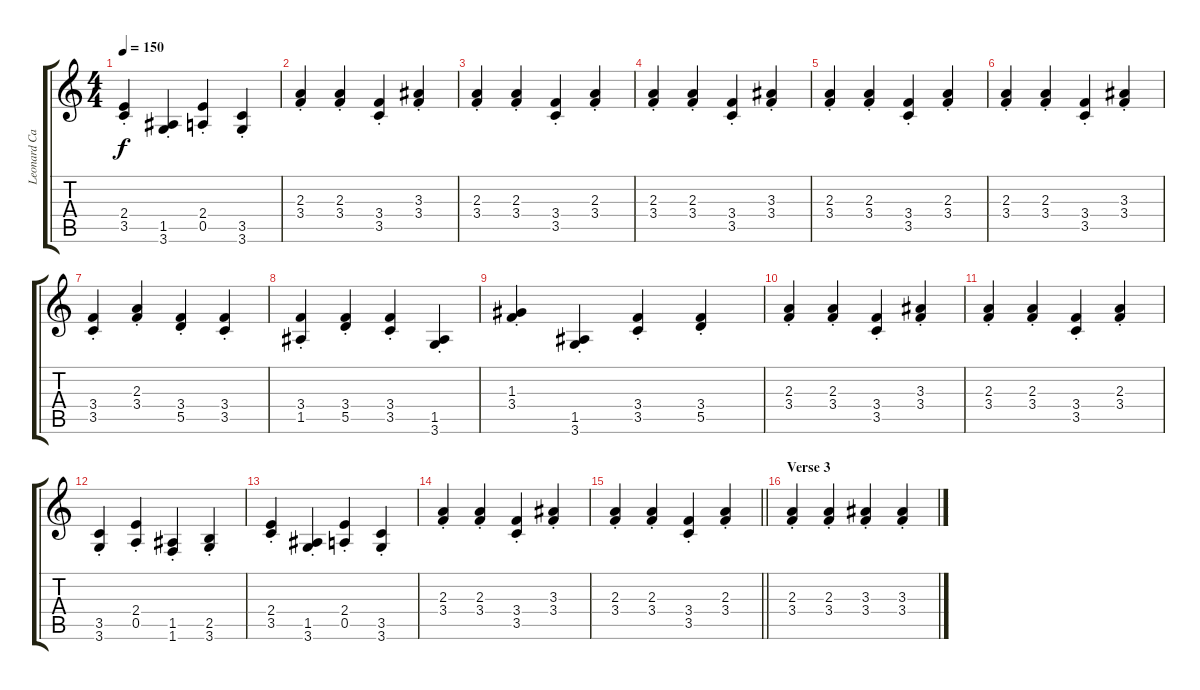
\track ("Leonard Caston" "Leonard Ca") {instrument electricguitarjazz}
\staff {score tabs}
\tuning (E4 B3 G3 D3 A2 E2) {hide}
\ts (4 4)
\tempo 150
\clef g2
\ks c
(2.4{st} 3.5{st}).4{dy f} (1.5{st} 3.6{st}).4 (2.4{st} 0.5{st}).4 (3.5{st} 3.6{st}).4 |
(2.3{st} 3.4{st}).4 (2.3{st} 3.4{st}).4 (3.4{st} 3.5{st}).4 (3.3{st} 3.4{st}).4 |
(2.3{st} 3.4{st}).4 (2.3{st} 3.4{st}).4 (3.4{st} 3.5{st}).4 (2.3{st} 3.4{st}).4 |
(2.3{st} 3.4{st}).4 (2.3{st} 3.4{st}).4 (3.4{st} 3.5{st}).4 (3.3{st} 3.4{st}).4 |
(2.3{st} 3.4{st}).4 (2.3{st} 3.4{st}).4 (3.4{st} 3.5{st}).4 (2.3{st} 3.4{st}).4 |
(2.3{st} 3.4{st}).4 (2.3{st} 3.4{st}).4 (3.4{st} 3.5{st}).4 (3.3{st} 3.4{st}).4 |
(3.4{st} 3.5{st}).4 (2.3{st} 3.4{st}).4 (3.4{st} 5.5{st}).4 (3.4{st} 3.5{st}).4 |
(3.4{st} 1.5{st}).4 (3.4{st} 5.5{st}).4 (3.4{st} 3.5{st}).4 (1.5{st} 3.6{st}).4 |
(1.3{st} 3.4{st}).4 (1.5{st} 3.6{st}).4 (3.4{st} 3.5{st}).4 (3.4{st} 5.5{st}).4 |
(2.3{st} 3.4{st}).4 (2.3{st} 3.4{st}).4 (3.4{st} 3.5{st}).4 (3.3{st} 3.4{st}).4 |
(2.3{st} 3.4{st}).4 (2.3{st} 3.4{st}).4 (3.4{st} 3.5{st}).4 (2.3{st} 3.4{st}).4 |
(3.5{st} 3.6{st}).4 (2.4{st} 0.5{st}).4 (1.5{st} 1.6{st}).4 (2.5{st} 3.6{st}).4 |
(2.4{st} 3.5{st}).4 (1.5{st} 3.6{st}).4 (2.4{st} 0.5{st}).4 (3.5{st} 3.6{st}).4 |
(2.3{st} 3.4{st}).4 (2.3{st} 3.4{st}).4 (3.4{st} 3.5{st}).4 (3.3{st} 3.4{st}).4 |
\barLineRight lightlight
(2.3{st} 3.4{st}).4 (2.3{st} 3.4{st}).4 (3.4{st} 3.5{st}).4 (2.3{st} 3.4{st}).4 |
\section ("" "Verse 3")
(2.3{st} 3.4{st}).4 (2.3{st} 3.4{st}).4 (3.3{st} 3.4{st}).4 (3.3{st} 3.4{st}).4
